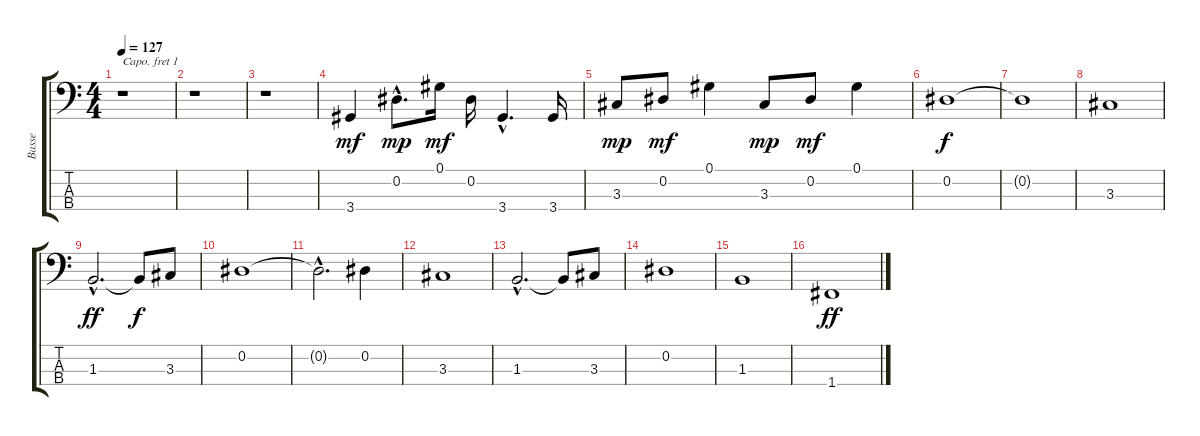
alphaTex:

\track ("Basse" "Basse") {instrument fretlessbass}
\staff {score tabs}
\capo 1
\tuning (G2 D2 A1 E1) {hide}
\ts (4 4)
\tempo 127
\clef f4
\ks c
r.1{dy mf} |
r.1 |
r.1 |
3.4.4 0.2{hac}.8{d dy mp} 0.1.16{dy mf} 0.2.16 3.4{hac}.4{d} 3.4.16 |
3.3.8{dy mp} 0.2.8{dy mf} 0.1.4 3.3.8{dy mp} 0.2.8{dy mf} 0.1.4 |
0.2.1{dy f} |
0.2{t}.1 |
3.3.1 |
1.3{hac}.2{d dy ff} 1.3{t}.8{dy f} 3.3.8 |
0.2.1 |
0.2{hac t}.2{d} 0.2.4 |
3.3.1 |
1.3{hac}.2{d} 1.3{t}.8 3.3.8 |
0.2.1 |
1.3.1 |
1.4.1{dy ff}
